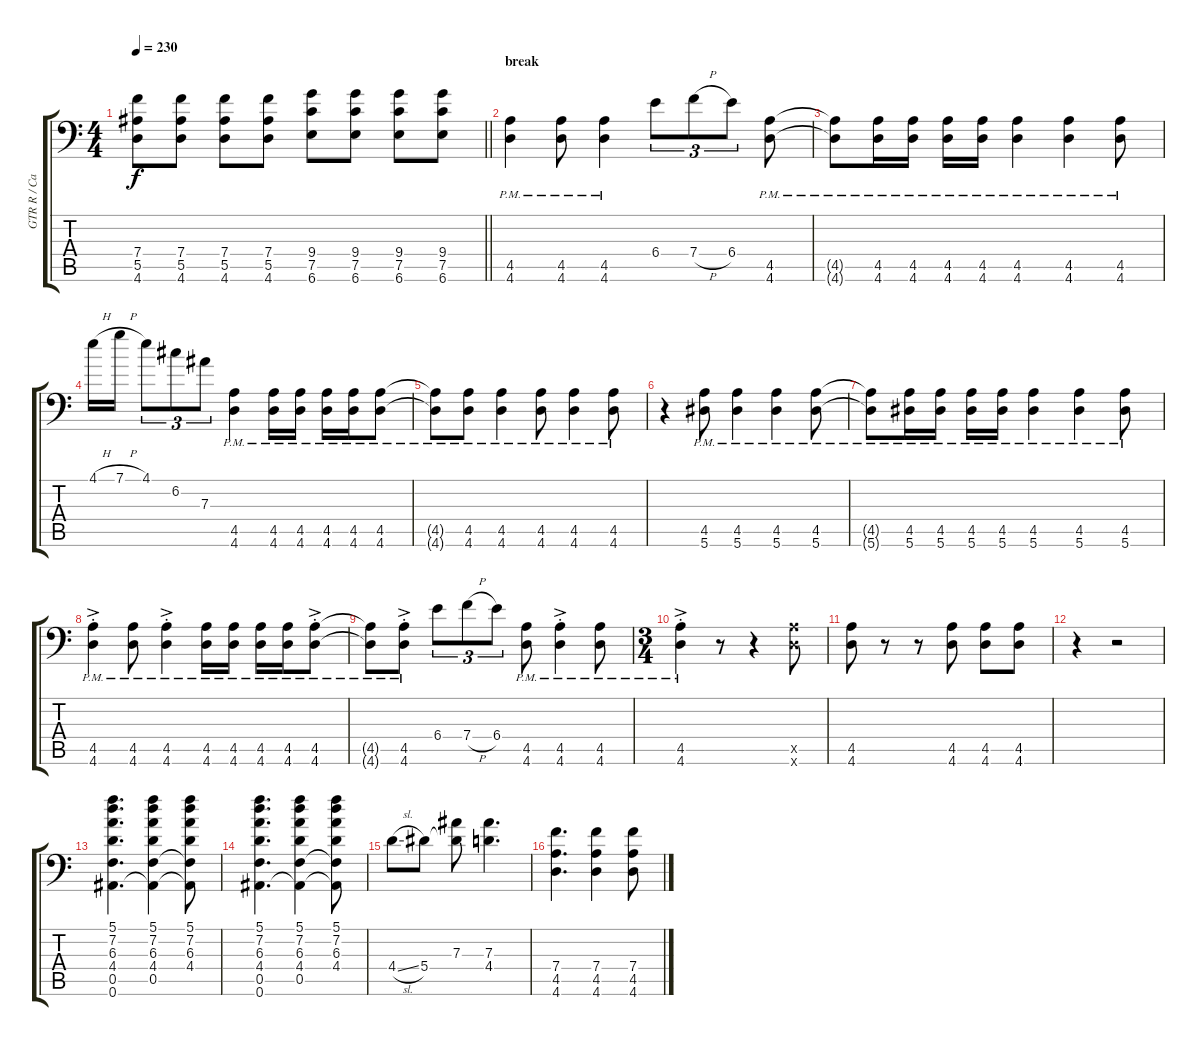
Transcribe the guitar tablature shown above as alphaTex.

\track ("GTR R / Carlos" "GTR R / Ca") {instrument overdrivenguitar}
\staff {score tabs}
\tuning (C4 G3 Eb3 Bb2 F2 Bb1) {hide}
\ts (4 4)
\tempo 230
\clef f4
\barLineRight lightlight
\ks c
(7.4 5.5 4.6).8{dy f} (7.4 5.5 4.6).8 (7.4 5.5 4.6).8 (7.4 5.5 4.6).8 (9.4 7.5 6.6).8 (9.4 7.5 6.6).8 (9.4 7.5 6.6).8 (9.4 7.5 6.6).8 |
\section ("" "break")
(4.5{pm} 4.6{pm}).4 (4.5{pm} 4.6{pm}).8 (4.5{pm} 4.6{pm}).4 6.4.8{tu (3 2)} 7.4{h}.8{tu (3 2)} 6.4.8{tu (3 2)} (4.5{pm} 4.6{pm}).8 |
(4.5{pm t} 4.6{pm t}).8 (4.5{pm} 4.6{pm}).16 (4.5{pm} 4.6{pm}).16 (4.5{pm} 4.6{pm}).16 (4.5{pm} 4.6{pm}).16 (4.5{pm} 4.6{pm}).4 (4.5{pm} 4.6{pm}).4 (4.5{pm} 4.6{pm}).8 |
4.1{h}.16 7.1{h}.16 4.1.8{tu (3 2)} 6.2.8{tu (3 2)} 7.3.8{tu (3 2)} (4.5{pm} 4.6{pm}).4 (4.5{pm} 4.6{pm}).16 (4.5{pm} 4.6{pm}).16 (4.5{pm} 4.6{pm}).16 (4.5{pm} 4.6{pm}).16 (4.5{pm} 4.6{pm}).8 |
(4.5{pm t} 4.6{pm t}).8 (4.5{pm} 4.6{pm}).8 (4.5{pm} 4.6{pm}).4 (4.5{pm} 4.6{pm}).8 (4.5{pm} 4.6{pm}).4 (4.5{pm} 4.6{pm}).8 |
r.4 (4.5{pm} 5.6{pm}).8 (4.5{pm} 5.6{pm}).4 (4.5{pm} 5.6{pm}).4 (4.5{pm} 5.6{pm}).8 |
(4.5{pm t} 5.6{pm t}).8 (4.5{pm} 5.6{pm}).16 (4.5{pm} 5.6{pm}).16 (4.5{pm} 5.6{pm}).16 (4.5{pm} 5.6{pm}).16 (4.5{pm} 5.6{pm}).4 (4.5{pm} 5.6{pm}).4 (4.5{pm} 5.6{pm}).8 |
(4.5{ac pm st} 4.6{ac pm st}).4 (4.5{pm} 4.6{pm}).8 (4.5{ac pm st} 4.6{ac pm st}).4 (4.5{pm} 4.6{pm}).16 (4.5{pm} 4.6{pm}).16 (4.5{pm} 4.6{pm}).16 (4.5{pm} 4.6{pm}).16 (4.5{ac pm st} 4.6{ac pm st}).8 |
(4.5{pm t} 4.6{pm t}).8 (4.5{ac pm st} 4.6{ac pm st}).8 6.4.8{tu (3 2)} 7.4{h}.8{tu (3 2)} 6.4.8{tu (3 2)} (4.5{pm} 4.6{pm}).8 (4.5{ac pm st} 4.6{ac pm st}).4 (4.5{pm} 4.6{pm}).8 |
\ts (3 4)
(4.5{ac pm st} 4.6{ac pm st}).4 r.8 r.4 (4.5{x} 4.6{x}).8 |
(4.5 4.6).8 r.8 r.8 (4.5 4.6).8 (4.5 4.6).8 (4.5 4.6).8 |
r.4 r.2 |
(5.1 7.2 6.3 4.4 0.5 0.6).4{d} (5.1 7.2 6.3 4.4 0.5 0.6{t}).4 (5.1 7.2 6.3 4.4 0.5{t} 0.6{t}).8 |
(5.1 7.2 6.3 4.4 0.5 0.6).4{d} (5.1 7.2 6.3 4.4 0.5 0.6{t}).4 (5.1 7.2 6.3 4.4 0.5{t} 0.6{t}).8 |
4.4{sl}.8 5.4.8 (7.3 5.4{t}).8 (7.3 4.4).4{d} |
(7.4 4.5 4.6).4{d} (7.4 4.5 4.6).4 (7.4 4.5 4.6).8
